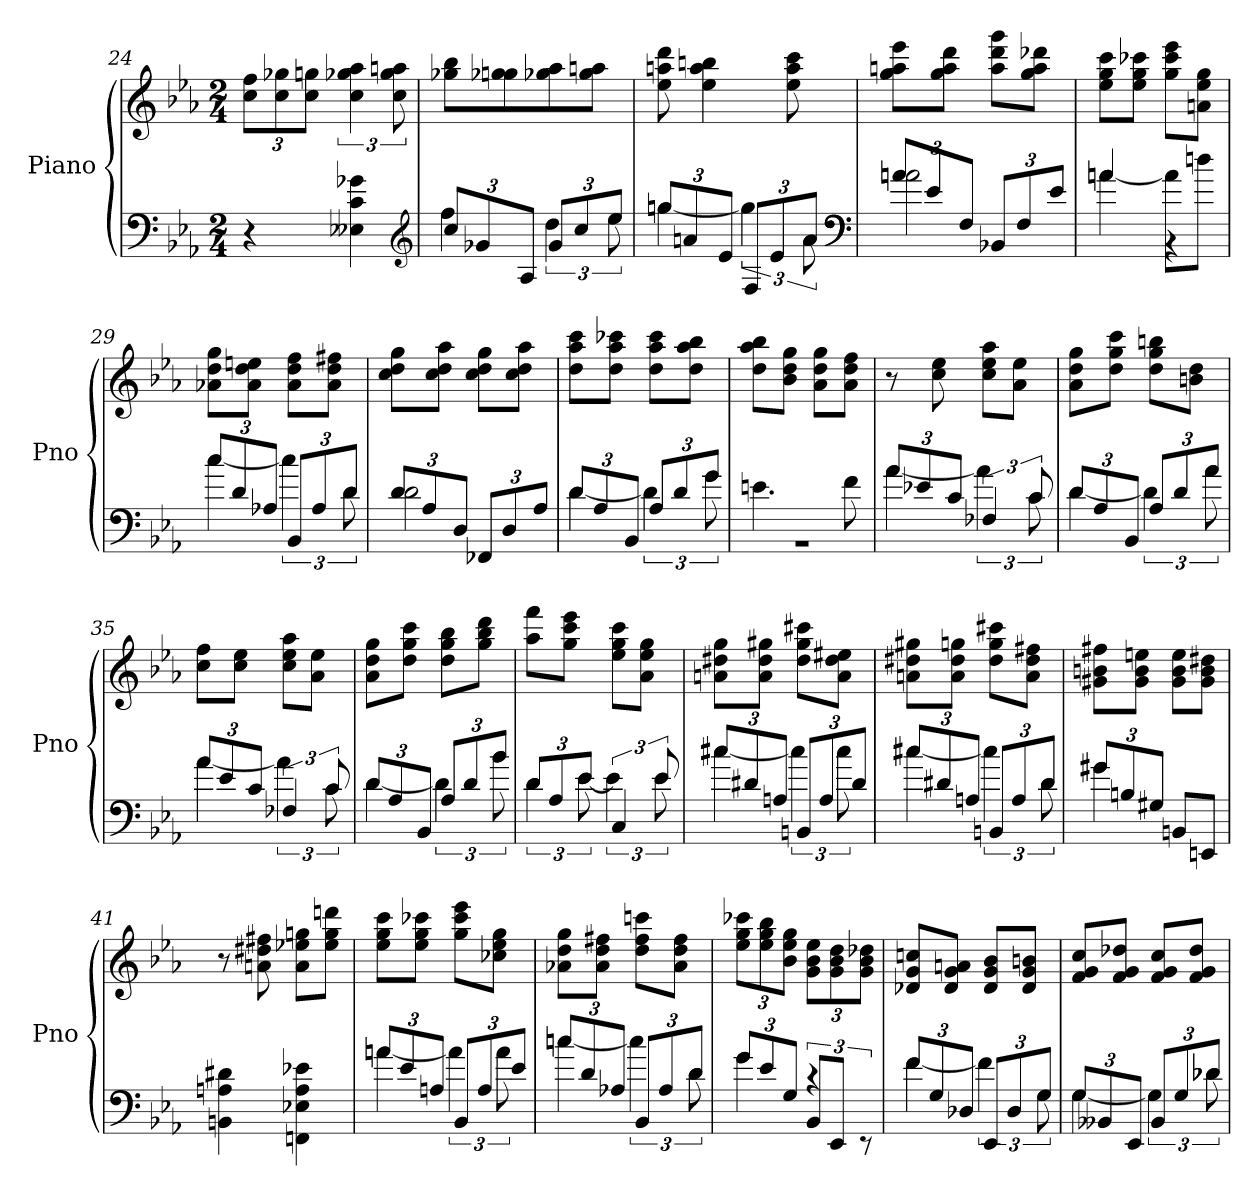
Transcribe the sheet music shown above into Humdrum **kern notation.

**kern	**kern
*part1	*part1
*staff2	*staff1
*I"Piano	*
*I'Pno	*
*clefF4	*clefG2
*k[b-e-a-]	*k[b-e-a-]
*E-:	*E-:
*M2/4	*M2/4
=24	=24
4r	12cc 12ffL
.	12cc 12gg-X
.	12cc 12ggnJ
4E--X 4c 4g-X	6cc 6gg-X 6aa-
.	12cc 12gg- 12aan
*clefG2	*
=25	=25
*^	*
12ccL	4ff	8gg-X 8bb-L
12g-X	.	.
.	.	8gg-X 8ggn
12A-J	.	.
12g-L	6dd	8gg-X 8aa-
12cc	.	.
.	.	8gg- 8aanJ
12ee-J	12ee-	.
=26	=26	=26
12ggnL	[4ggn	8ee- 8aan 8ddd
12an	.	.
.	.	4ee- 4aa 4bbn
12e-J	.	.
12FL	6gg]	.
12e-	.	.
.	.	8ee- 8aa 8ccc
12aJ	12a	.
*clefF4	*	*
=27	=27	=27
12anL	2an	8gg 8aan 8eee-L
12e-	.	.
.	.	8gg 8aa 8dddJ
12FJ	.	.
12BB-XL	.	8aa 8ddd 8gggL
12F	.	.
.	.	8gg 8aa 8ddd-XJ
12e-J	.	.
=28	=28	=28
4an	[4an	8ee- 8gg 8cccL
.	.	8ee- 8gg 8ccc-XJ
4rBB	8aL]	8gg 8ccc- 8eee-L
.	8ddnJ	8an 8ee- 8ggJ
=29	=29	=29
12ccL	[4cc	8a-X 8dd 8ggL
12d	.	.
.	.	8a- 8dd 8eenJ
12A-XJ	.	.
12BB-L	6cc]	8a- 8dd 8ffL
12A-	.	.
.	.	8a- 8dd 8ff#XJ
12dJ	12d	.
=30	=30	=30
12dL	2d	8cc 8dd 8ggL
12A-	.	.
.	.	8cc 8dd 8aa-J
12DJ	.	.
12FF-XL	.	8cc 8dd 8ggL
12D	.	.
.	.	8cc 8dd 8aa-J
12A-J	.	.
=31	=31	=31
12dL	[4d	8dd 8aa- 8cccL
12A-	.	.
.	.	8dd 8aa- 8ccc-XJ
12BB-J	.	.
12A-L	6d]	8dd 8aa- 8ccc-L
12d	.	.
.	.	8dd 8aa- 8bb-J
12gJ	12g	.
=32	=32	=32
2rBB	4.en	8dd 8aa- 8bb-L
.	.	8b- 8dd 8ggJ
.	.	8a- 8dd 8ggL
.	8f	8a- 8dd 8ffJ
=33	=33	=33
12a-L	[4a-	8r
12e-X	.	.
.	.	8cc 8ee-
12cJ	.	.
6F-X	6a-]	8cc 8ee- 8aa-L
.	.	8a- 8ee-J
12c	12c	.
=34	=34	=34
12dL	[4d	8a- 8dd 8ggL
12A-	.	.
.	.	8dd 8gg 8cccJ
12BB-J	.	.
12A-L	6d]	8dd 8gg 8bbnL
12d	.	.
.	.	8bn 8ddJ
12a-J	12a-	.
=35	=35	=35
12a-L	[4a-	8cc 8ffL
12e-	.	.
.	.	8cc 8ee-J
12cJ	.	.
6F-X	6a-]	8cc 8ee- 8aa-L
.	.	8a- 8ee-J
12c	12c	.
=36	=36	=36
12dL	[4d	8a- 8dd 8ggL
12A-	.	.
.	.	8dd 8gg 8cccJ
12BB-J	.	.
12A-L	6d]	8dd 8gg 8bb-L
12d	.	.
.	.	8gg 8bb- 8dddJ
12b-J	12b-	.
=37	=37	=37
12dL	6d	8aa- 8fffL
12A-	.	.
.	.	8gg 8ccc 8eee-J
12e-J	[12e-	.
6C	6e-]	8ee- 8gg 8cccL
.	.	8a- 8ee- 8ggJ
12e-	12e-	.
=38	=38	=38
12cc#XL	[4cc#X	8an 8dd#X 8ggL
12d#X	.	.
.	.	8a 8dd# 8gg#XJ
12AnJ	.	.
12BBnL	6cc#]	8dd# 8gg# 8ccc#XL
12A	.	.
.	.	8a 8dd# 8ee#XJ
12d#J	12cc#	.
=39	=39	=39
12cc#XL	[4cc#X	8an 8dd#X 8gg#XL
12d#X	.	.
.	.	8a 8dd# 8ggnJ
12AnJ	.	.
12BBnL	6cc#]	8dd# 8gg 8ccc#XL
12A	.	.
.	.	8a 8dd# 8ff#XJ
12d#J	12d#	.
=40	=40	=40
12g#XL	4g#X	8g#X 8bn 8ff#XL
12Bn	.	.
.	.	8g# 8b 8eenJ
12G#XJ	.	.
8BBnL	4ryy	8g# 8b 8eeL
8EEnJ	.	8g# 8b 8dd#XJ
*v	*v	*
=41	=41
4BBn 4An 4d#X	8r
.	8an 8dd#X 8ff#X
4FFn 4E-X 4A 4e-X	8a 8ee-X 8ggnL
.	8ee- 8gg 8dddnJ
=42	=42
*^	*
12anL	[4an	8ee- 8gg 8cccL
12e-	.	.
.	.	8ee- 8gg 8ccc-XJ
12AnJ	.	.
12BB-L	6a]	8gg 8ccc- 8eee-L
12A	.	.
.	.	8cc-X 8ee- 8ggJ
12e-J	12a	.
=43	=43	=43
12ccnL	[4ccn	8a-X 8dd 8ggL
12d	.	.
.	.	8a- 8dd 8ff#XJ
12A-XJ	.	.
12BB-L	6cc]	8dd 8ff# 8cccnL
12A-	.	.
.	.	8a- 8dd 8ff#J
12dJ	12d	.
=44	=44	=44
12gL	4g	12ee- 12gg 12ccc-XL
12e-	.	12ee- 12gg 12bb-
12GJ	.	12b- 12ee- 12ggJ
12BB-L	4rc	12g 12b- 12ee-L
12EE-J	.	12g 12b- 12dd
12rEE	.	12g 12b- 12dd-XJ
=45	=45	=45
12fL	[4f	8d-X 8g 8ccnL
12G	.	.
.	.	8d- 8g 8anJ
12D-XJ	.	.
12EE-L	6f]	8d- 8g 8b-L
12D-	.	.
.	.	8d- 8g 8bnJ
12GJ	12G	.
=46	=46	=46
12GL	[4G	8f 8g 8ccL
12BB--X	.	.
.	.	8f 8g 8dd-XJ
12EE-J	.	.
12BB--L	6G]	8f 8g 8ccL
12G	.	.
.	.	8f 8g 8dd-J
12d-XJ	12d-X	.
*v	*v	*
=	=
*-	*-
